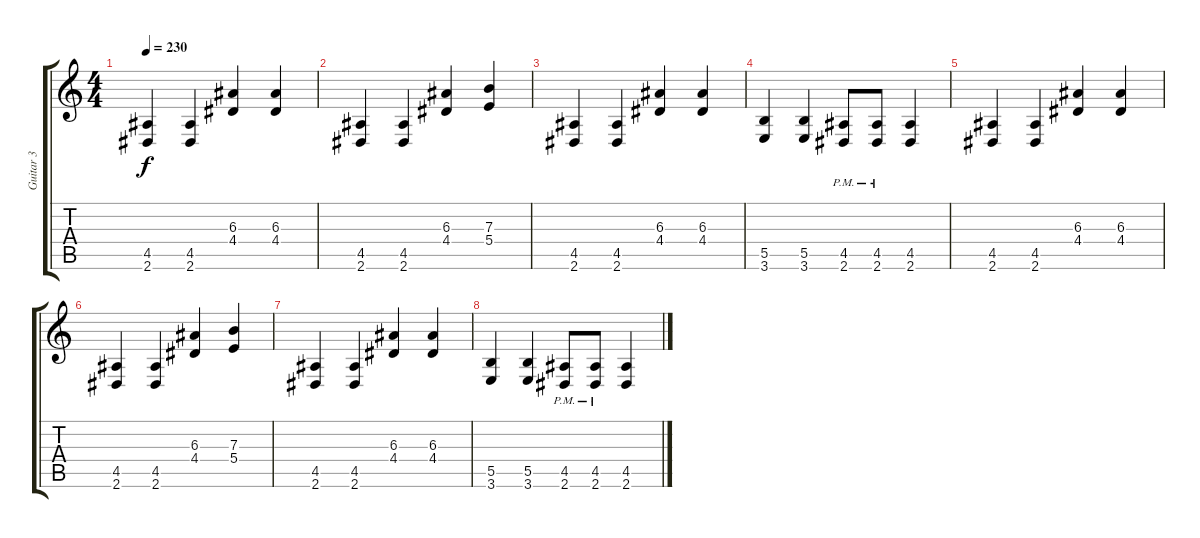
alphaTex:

\track ("Guitar 3" "Guitar 3") {instrument distortionguitar}
\staff {score tabs}
\tuning (Db4 Ab3 E3 B2 Gb2 Db2) {hide}
\ts (4 4)
\tempo 230
\clef g2
\ks c
(4.5 2.6).4{dy f} (4.5 2.6).4 (6.3 4.4).4 (6.3 4.4).4 |
(4.5 2.6).4 (4.5 2.6).4 (6.3 4.4).4 (7.3 5.4).4 |
(4.5 2.6).4 (4.5 2.6).4 (6.3 4.4).4 (6.3 4.4).4 |
(5.5 3.6).4 (5.5 3.6).4 (4.5{pm} 2.6{pm}).8 (4.5{pm} 2.6{pm}).8 (4.5 2.6).4 |
(4.5 2.6).4 (4.5 2.6).4 (6.3 4.4).4 (6.3 4.4).4 |
(4.5 2.6).4 (4.5 2.6).4 (6.3 4.4).4 (7.3 5.4).4 |
(4.5 2.6).4 (4.5 2.6).4 (6.3 4.4).4 (6.3 4.4).4 |
(5.5 3.6).4 (5.5 3.6).4 (4.5{pm} 2.6{pm}).8 (4.5{pm} 2.6{pm}).8 (4.5 2.6).4
